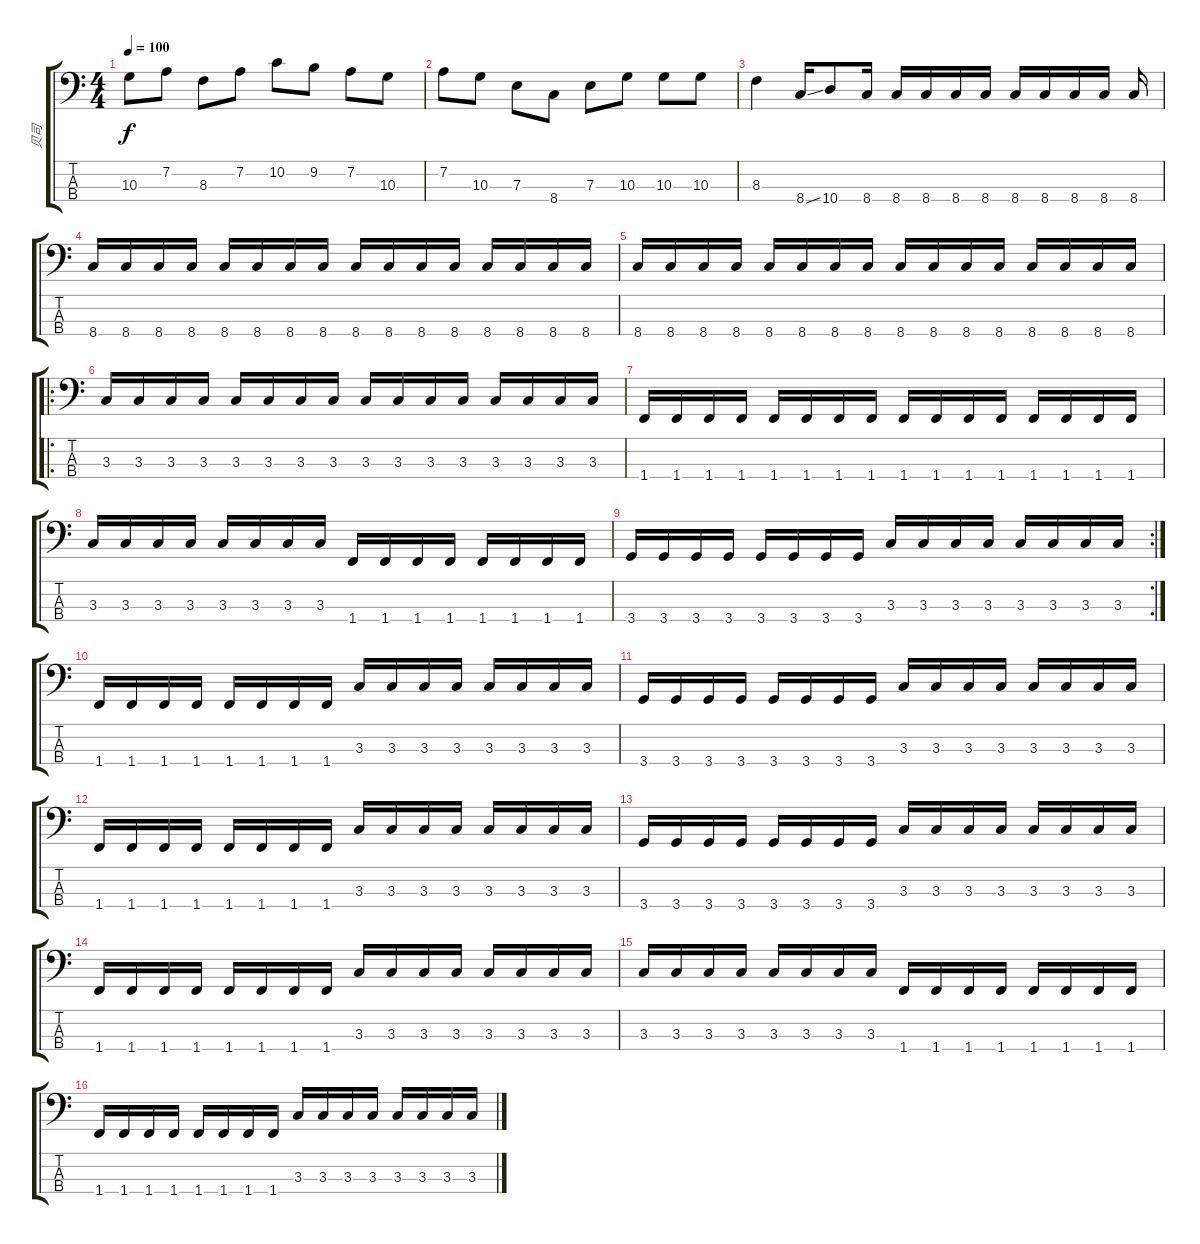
\track ("贝司" "贝司") {instrument acousticbass}
\staff {score tabs}
\tuning (G2 D2 A1 E1) {hide}
\ts (4 4)
\tempo 100
\clef f4
\ks c
10.3.8{dy f} 7.2.8 8.3.8 7.2.8 10.2.8 9.2.8 7.2.8 10.3.8 |
7.2.8 10.3.8 7.3.8 8.4.8 7.3.8 10.3.8 10.3.8 10.3.8 |
8.3.4 8.4{ss}.16 10.4.8 8.4.16 8.4.16 8.4.16 8.4.16 8.4.16 8.4.16 8.4.16 8.4.16 8.4.16 8.4.16 |
8.4.16 8.4.16 8.4.16 8.4.16 8.4.16 8.4.16 8.4.16 8.4.16 8.4.16 8.4.16 8.4.16 8.4.16 8.4.16 8.4.16 8.4.16 8.4.16 |
8.4.16 8.4.16 8.4.16 8.4.16 8.4.16 8.4.16 8.4.16 8.4.16 8.4.16 8.4.16 8.4.16 8.4.16 8.4.16 8.4.16 8.4.16 8.4.16 |
\ro
3.3.16 3.3.16 3.3.16 3.3.16 3.3.16 3.3.16 3.3.16 3.3.16 3.3.16 3.3.16 3.3.16 3.3.16 3.3.16 3.3.16 3.3.16 3.3.16 |
1.4.16 1.4.16 1.4.16 1.4.16 1.4.16 1.4.16 1.4.16 1.4.16 1.4.16 1.4.16 1.4.16 1.4.16 1.4.16 1.4.16 1.4.16 1.4.16 |
3.3.16 3.3.16 3.3.16 3.3.16 3.3.16 3.3.16 3.3.16 3.3.16 1.4.16 1.4.16 1.4.16 1.4.16 1.4.16 1.4.16 1.4.16 1.4.16 |
\rc 2
3.4.16 3.4.16 3.4.16 3.4.16 3.4.16 3.4.16 3.4.16 3.4.16 3.3.16 3.3.16 3.3.16 3.3.16 3.3.16 3.3.16 3.3.16 3.3.16 |
1.4.16 1.4.16 1.4.16 1.4.16 1.4.16 1.4.16 1.4.16 1.4.16 3.3.16 3.3.16 3.3.16 3.3.16 3.3.16 3.3.16 3.3.16 3.3.16 |
3.4.16 3.4.16 3.4.16 3.4.16 3.4.16 3.4.16 3.4.16 3.4.16 3.3.16 3.3.16 3.3.16 3.3.16 3.3.16 3.3.16 3.3.16 3.3.16 |
1.4.16 1.4.16 1.4.16 1.4.16 1.4.16 1.4.16 1.4.16 1.4.16 3.3.16 3.3.16 3.3.16 3.3.16 3.3.16 3.3.16 3.3.16 3.3.16 |
3.4.16 3.4.16 3.4.16 3.4.16 3.4.16 3.4.16 3.4.16 3.4.16 3.3.16 3.3.16 3.3.16 3.3.16 3.3.16 3.3.16 3.3.16 3.3.16 |
1.4.16 1.4.16 1.4.16 1.4.16 1.4.16 1.4.16 1.4.16 1.4.16 3.3.16 3.3.16 3.3.16 3.3.16 3.3.16 3.3.16 3.3.16 3.3.16 |
3.3.16 3.3.16 3.3.16 3.3.16 3.3.16 3.3.16 3.3.16 3.3.16 1.4.16 1.4.16 1.4.16 1.4.16 1.4.16 1.4.16 1.4.16 1.4.16 |
1.4.16 1.4.16 1.4.16 1.4.16 1.4.16 1.4.16 1.4.16 1.4.16 3.3.16 3.3.16 3.3.16 3.3.16 3.3.16 3.3.16 3.3.16 3.3.16
